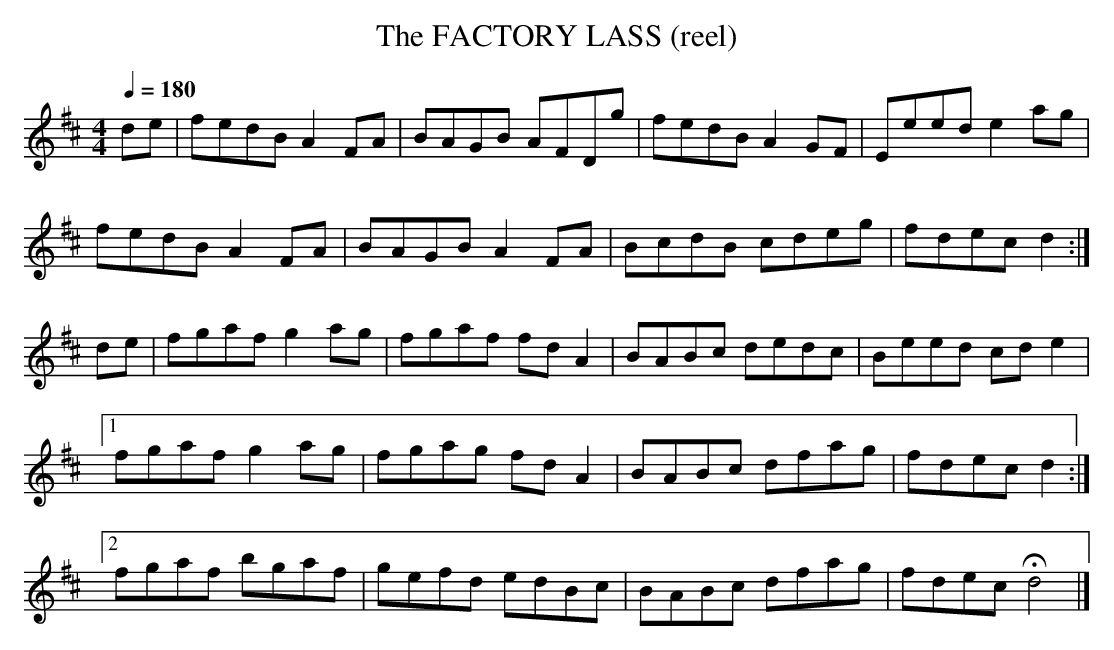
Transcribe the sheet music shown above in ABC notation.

X:1
T:FACTORY LASS (reel), The
M:4/4
L:1/8
Q:1/4=180
K:D
de|fedB A2FA|BAGB AFDg|fedB A2GF|Eeed e2ag|
fedB A2FA|BAGB A2FA|BcdB cdeg|fdec d2:|
de|fgaf g2ag|fgaf fdA2|BABc dedc|Beed cde2|
[1 fgaf g2ag|fgag fdA2|BABc dfag|fdec d2:|
[2 fgaf bgaf|gefd edBc|BABc dfag|fdec Hd4|]
